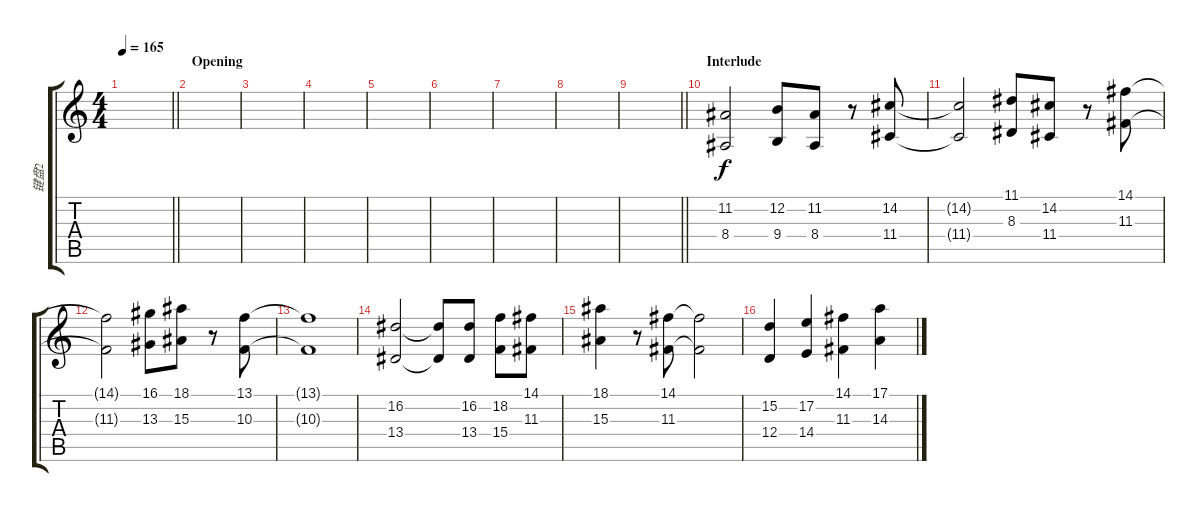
\track ("键盘2" "键盘2") {instrument brasssection}
\staff {score tabs}
\tuning (E4 B3 G3 D3 A2 E2) {hide}
\ts (4 4)
\tempo 165
\clef g2
\barLineRight lightlight
\ks c
|
\section ("" "Opening")
|
|
|
|
|
|
|
\barLineRight lightlight
|
\section ("" "Interlude")
(11.2 8.4).2 (12.2 9.4).8 (11.2 8.4).8 r.8 (14.2 11.4).8 |
(14.2{t} 11.4{t}).2 (11.1 8.3).8 (14.2 11.4).8 r.8 (14.1 11.3).8 |
(14.1{t} 11.3{t}).2 (16.1 13.3).8 (18.1 15.3).8 r.8 (13.1 10.3).8 |
(13.1{t} 10.3{t}).1 |
(16.2 13.4).2 (16.2{t} 13.4{t}).8 (16.2 13.4).8 (18.2 15.4).8 (14.1 11.3).8 |
(18.1 15.3).4 r.8 (14.1 11.3).8 (14.1{t} 11.3{t}).2 |
(15.2 12.4).4 (17.2 14.4).4 (14.1 11.3).4 (17.1 14.3).4
